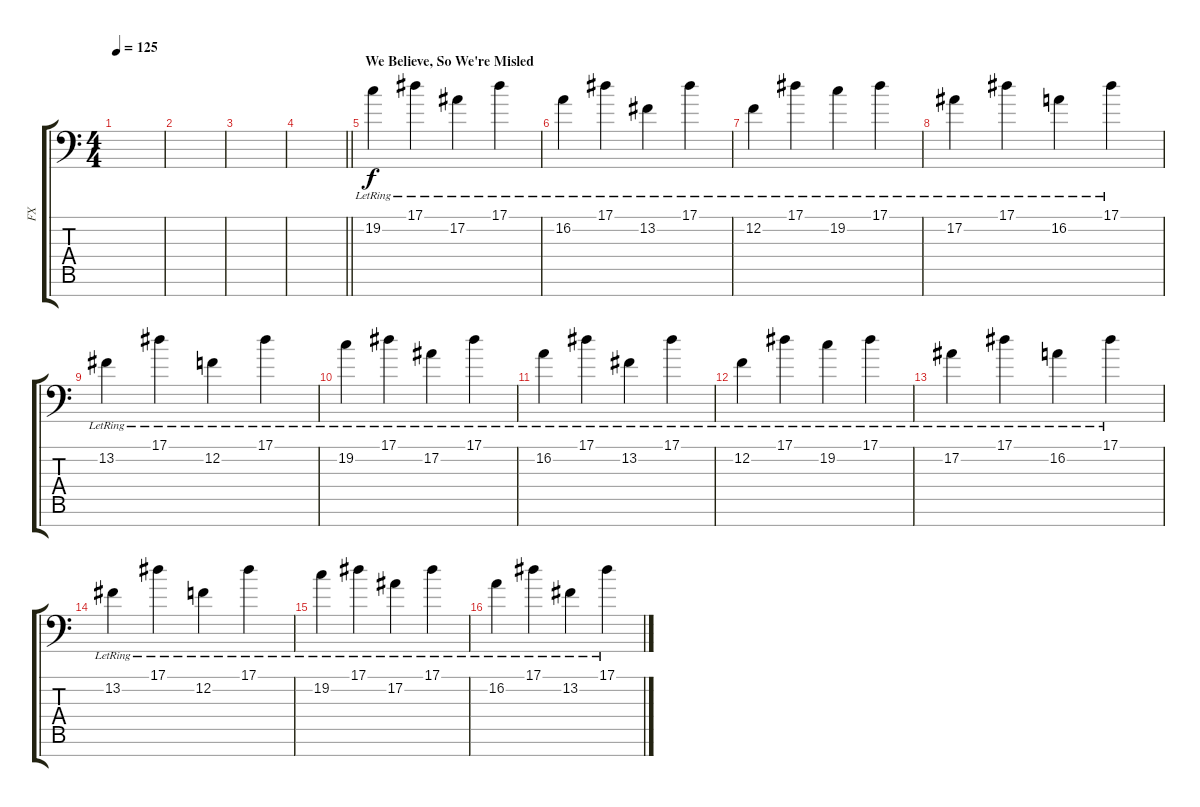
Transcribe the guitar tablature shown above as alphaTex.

\track ("FX" "FX") {instrument fx7echoes}
\staff {score tabs}
\tuning (Bb3 F3 Db3 Ab2 Eb2 Bb1 F1) {hide}
\ts (4 4)
\tempo 125
\clef f4
\ks c
|
|
|
\barLineRight lightlight
|
\section ("" "We Believe, So We're Misled")
19.2{lr}.4{volume 6 balance 5} 17.1{lr}.4 17.2{lr}.4 17.1{lr}.4 |
16.2{lr}.4 17.1{lr}.4 13.2{lr}.4 17.1{lr}.4 |
12.2{lr}.4 17.1{lr}.4 19.2{lr}.4 17.1{lr}.4 |
17.2{lr}.4 17.1{lr}.4 16.2{lr}.4 17.1{lr}.4 |
13.2{lr}.4 17.1{lr}.4 12.2{lr}.4 17.1{lr}.4 |
19.2{lr}.4 17.1{lr}.4 17.2{lr}.4 17.1{lr}.4 |
16.2{lr}.4 17.1{lr}.4 13.2{lr}.4 17.1{lr}.4 |
12.2{lr}.4 17.1{lr}.4 19.2{lr}.4 17.1{lr}.4 |
17.2{lr}.4 17.1{lr}.4 16.2{lr}.4 17.1{lr}.4 |
13.2{lr}.4 17.1{lr}.4 12.2{lr}.4 17.1{lr}.4 |
19.2{lr}.4 17.1{lr}.4 17.2{lr}.4 17.1{lr}.4 |
16.2{lr}.4 17.1{lr}.4 13.2{lr}.4 17.1{lr}.4
